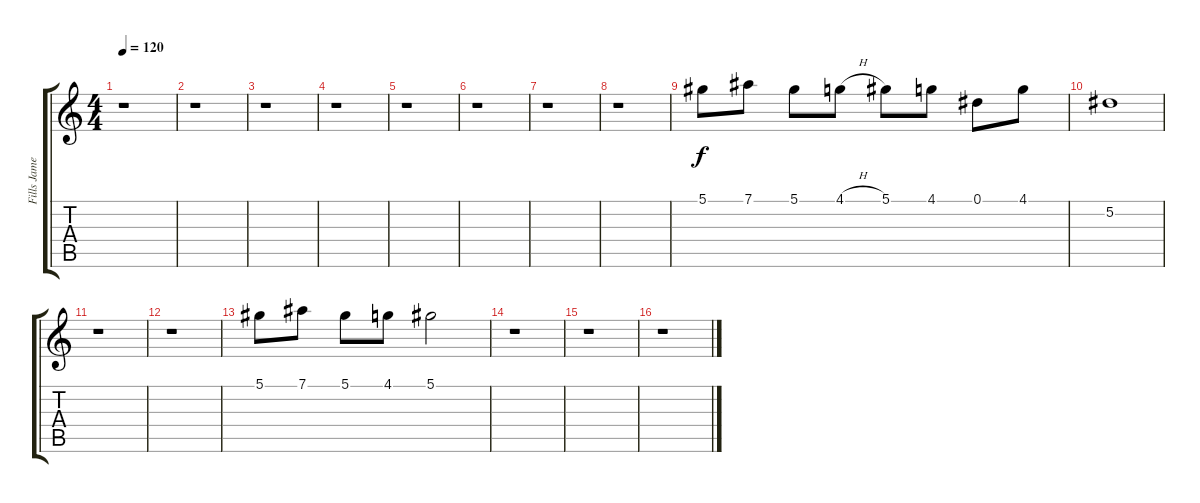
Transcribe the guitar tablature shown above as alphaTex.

\track ("Fills James" "Fills Jame") {instrument distortionguitar}
\staff {score tabs}
\tuning (Eb4 Bb3 Gb3 Db3 Ab2 Eb2) {hide}
\ts (4 4)
\tempo 120
\clef g2
\ks c
r.1{dy f} |
r.1 |
r.1 |
r.1 |
r.1 |
r.1 |
r.1 |
r.1 |
5.1.8 7.1.8 5.1.8 4.1{h}.8 5.1.8 4.1.8 0.1.8 4.1.8 |
5.2.1 |
r.1 |
r.1 |
5.1.8 7.1.8 5.1.8 4.1.8 5.1.2 |
r.1 |
r.1 |
r.1
